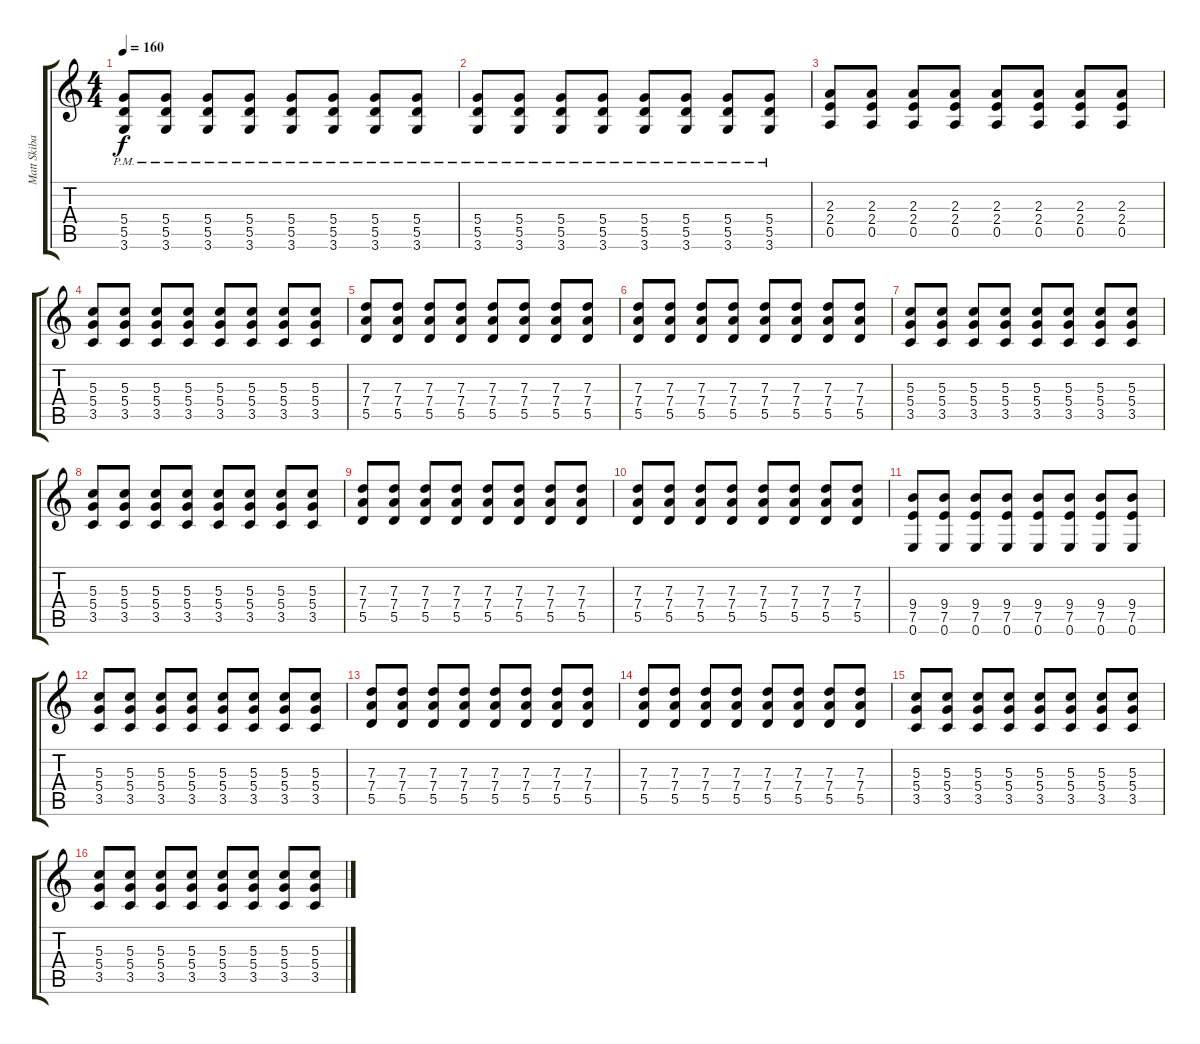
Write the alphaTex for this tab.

\track ("Matt Skiba" "Matt Skiba") {instrument distortionguitar}
\staff {score tabs}
\tuning (E4 B3 G3 D3 A2 E2) {hide}
\ts (4 4)
\tempo 160
\clef g2
\ks c
(5.4{pm} 5.5{pm} 3.6{pm}).8{dy f} (5.4{pm} 5.5{pm} 3.6{pm}).8 (5.4{pm} 5.5{pm} 3.6{pm}).8 (5.4{pm} 5.5{pm} 3.6{pm}).8 (5.4{pm} 5.5{pm} 3.6{pm}).8 (5.4{pm} 5.5{pm} 3.6{pm}).8 (5.4{pm} 5.5{pm} 3.6{pm}).8 (5.4{pm} 5.5{pm} 3.6{pm}).8 |
(5.4{pm} 5.5{pm} 3.6{pm}).8 (5.4{pm} 5.5{pm} 3.6{pm}).8 (5.4{pm} 5.5{pm} 3.6{pm}).8 (5.4{pm} 5.5{pm} 3.6{pm}).8 (5.4{pm} 5.5{pm} 3.6{pm}).8 (5.4{pm} 5.5{pm} 3.6{pm}).8 (5.4{pm} 5.5{pm} 3.6{pm}).8 (5.4{pm} 5.5{pm} 3.6{pm}).8 |
(2.3 2.4 0.5).8 (2.3 2.4 0.5).8 (2.3 2.4 0.5).8 (2.3 2.4 0.5).8 (2.3 2.4 0.5).8 (2.3 2.4 0.5).8 (2.3 2.4 0.5).8 (2.3 2.4 0.5).8 |
(5.3 5.4 3.5).8 (5.3 5.4 3.5).8 (5.3 5.4 3.5).8 (5.3 5.4 3.5).8 (5.3 5.4 3.5).8 (5.3 5.4 3.5).8 (5.3 5.4 3.5).8 (5.3 5.4 3.5).8 |
(7.3 7.4 5.5).8 (7.3 7.4 5.5).8 (7.3 7.4 5.5).8 (7.3 7.4 5.5).8 (7.3 7.4 5.5).8 (7.3 7.4 5.5).8 (7.3 7.4 5.5).8 (7.3 7.4 5.5).8 |
(7.3 7.4 5.5).8 (7.3 7.4 5.5).8 (7.3 7.4 5.5).8 (7.3 7.4 5.5).8 (7.3 7.4 5.5).8 (7.3 7.4 5.5).8 (7.3 7.4 5.5).8 (7.3 7.4 5.5).8 |
(5.3 5.4 3.5).8 (5.3 5.4 3.5).8 (5.3 5.4 3.5).8 (5.3 5.4 3.5).8 (5.3 5.4 3.5).8 (5.3 5.4 3.5).8 (5.3 5.4 3.5).8 (5.3 5.4 3.5).8 |
(5.3 5.4 3.5).8 (5.3 5.4 3.5).8 (5.3 5.4 3.5).8 (5.3 5.4 3.5).8 (5.3 5.4 3.5).8 (5.3 5.4 3.5).8 (5.3 5.4 3.5).8 (5.3 5.4 3.5).8 |
(7.3 7.4 5.5).8 (7.3 7.4 5.5).8 (7.3 7.4 5.5).8 (7.3 7.4 5.5).8 (7.3 7.4 5.5).8 (7.3 7.4 5.5).8 (7.3 7.4 5.5).8 (7.3 7.4 5.5).8 |
(7.3 7.4 5.5).8 (7.3 7.4 5.5).8 (7.3 7.4 5.5).8 (7.3 7.4 5.5).8 (7.3 7.4 5.5).8 (7.3 7.4 5.5).8 (7.3 7.4 5.5).8 (7.3 7.4 5.5).8 |
(9.4 7.5 0.6).8 (9.4 7.5 0.6).8 (9.4 7.5 0.6).8 (9.4 7.5 0.6).8 (9.4 7.5 0.6).8 (9.4 7.5 0.6).8 (9.4 7.5 0.6).8 (9.4 7.5 0.6).8 |
(5.3 5.4 3.5).8 (5.3 5.4 3.5).8 (5.3 5.4 3.5).8 (5.3 5.4 3.5).8 (5.3 5.4 3.5).8 (5.3 5.4 3.5).8 (5.3 5.4 3.5).8 (5.3 5.4 3.5).8 |
(7.3 7.4 5.5).8 (7.3 7.4 5.5).8 (7.3 7.4 5.5).8 (7.3 7.4 5.5).8 (7.3 7.4 5.5).8 (7.3 7.4 5.5).8 (7.3 7.4 5.5).8 (7.3 7.4 5.5).8 |
(7.3 7.4 5.5).8 (7.3 7.4 5.5).8 (7.3 7.4 5.5).8 (7.3 7.4 5.5).8 (7.3 7.4 5.5).8 (7.3 7.4 5.5).8 (7.3 7.4 5.5).8 (7.3 7.4 5.5).8 |
(5.3 5.4 3.5).8 (5.3 5.4 3.5).8 (5.3 5.4 3.5).8 (5.3 5.4 3.5).8 (5.3 5.4 3.5).8 (5.3 5.4 3.5).8 (5.3 5.4 3.5).8 (5.3 5.4 3.5).8 |
(5.3 5.4 3.5).8 (5.3 5.4 3.5).8 (5.3 5.4 3.5).8 (5.3 5.4 3.5).8 (5.3 5.4 3.5).8 (5.3 5.4 3.5).8 (5.3 5.4 3.5).8 (5.3 5.4 3.5).8
